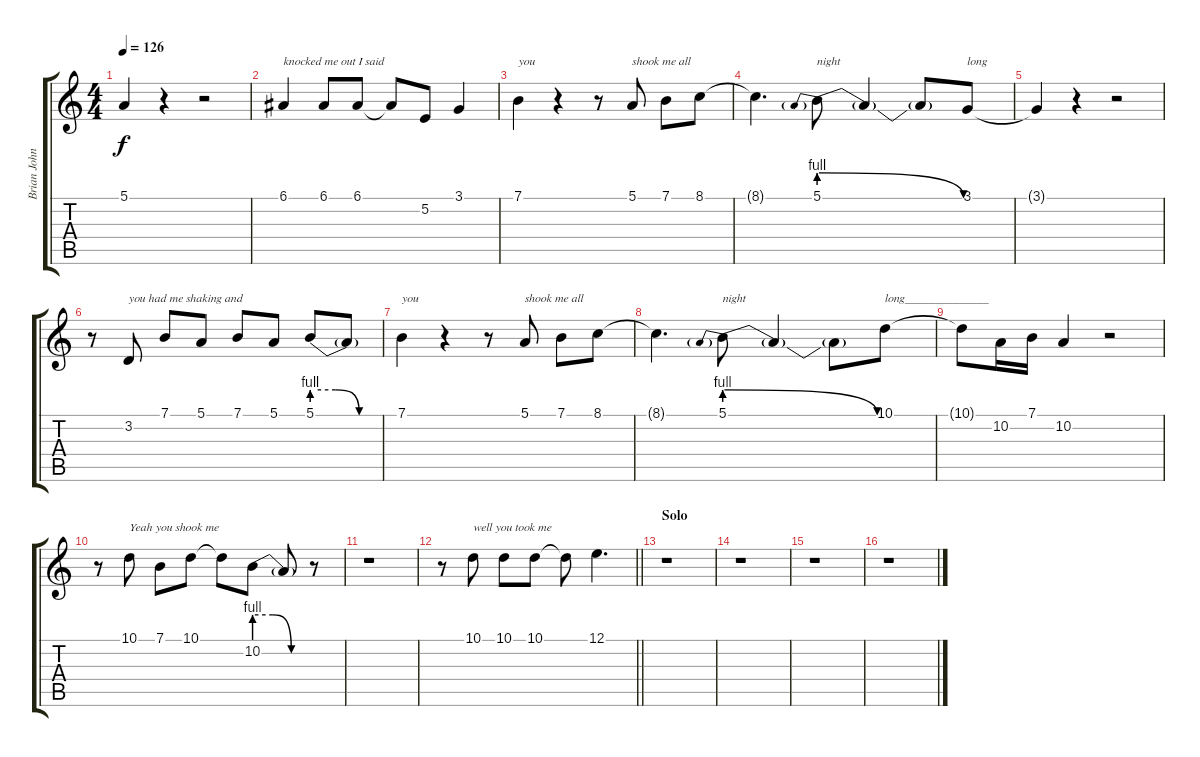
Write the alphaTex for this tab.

\track ("Brian Johnson (Vocal)" "Brian John") {instrument violin}
\staff {score tabs}
\tuning (E4 B3 G3 D3 A2 E2) {hide}
\ts (4 4)
\tempo 126
\clef g2
\ks c
5.1{t}.4{dy f} r.4 r.2 |
6.1.4{txt "knocked me out I said"} 6.1.8 6.1.8 6.1{t}.8 5.2.8 3.1.4 |
7.1.4{txt "you"} r.4 r.8 5.1.8{txt "shook me all"} 7.1.8 8.1.8 |
8.1{t}.4{d} 5.1{be (prebendrelease 0 4 60 0)}.8{txt "night"} 5.1{t}.4 5.1{t}.8 3.1.8{txt "long"} |
3.1{t}.4 r.4 r.2 |
r.8 3.2.8{txt "you had me shaking and"} 7.1.8 5.1.8 7.1.8 5.1.8 5.1{be (custom 0 4 20 4 40 0 60 0)}.8 5.1{t}.8 |
7.1.4{txt "you"} r.4 r.8 5.1.8{txt "shook me all"} 7.1.8 8.1.8 |
8.1{t}.4{d} 5.1{be (prebendrelease 0 4 60 0)}.8{txt "night"} 5.1{t}.4 5.1{t}.8 10.1.8{txt "long______________"} |
10.1{t}.8 10.2.16 7.1.16 10.2.4 r.2 |
r.8 10.1.8{txt "Yeah you shook me"} 7.1.8 10.1.8 10.1{t}.8 10.2{be (custom 0 4 20 4 40 0 60 0)}.8 10.2{t}.8 r.8 |
r.1 |
\barLineRight lightlight
r.8 10.1.8{txt "well you took me"} 10.1.8 10.1.8 10.1{t}.8 12.1.4{d} |
\section ("" "Solo")
r.1 |
r.1 |
r.1 |
r.1
